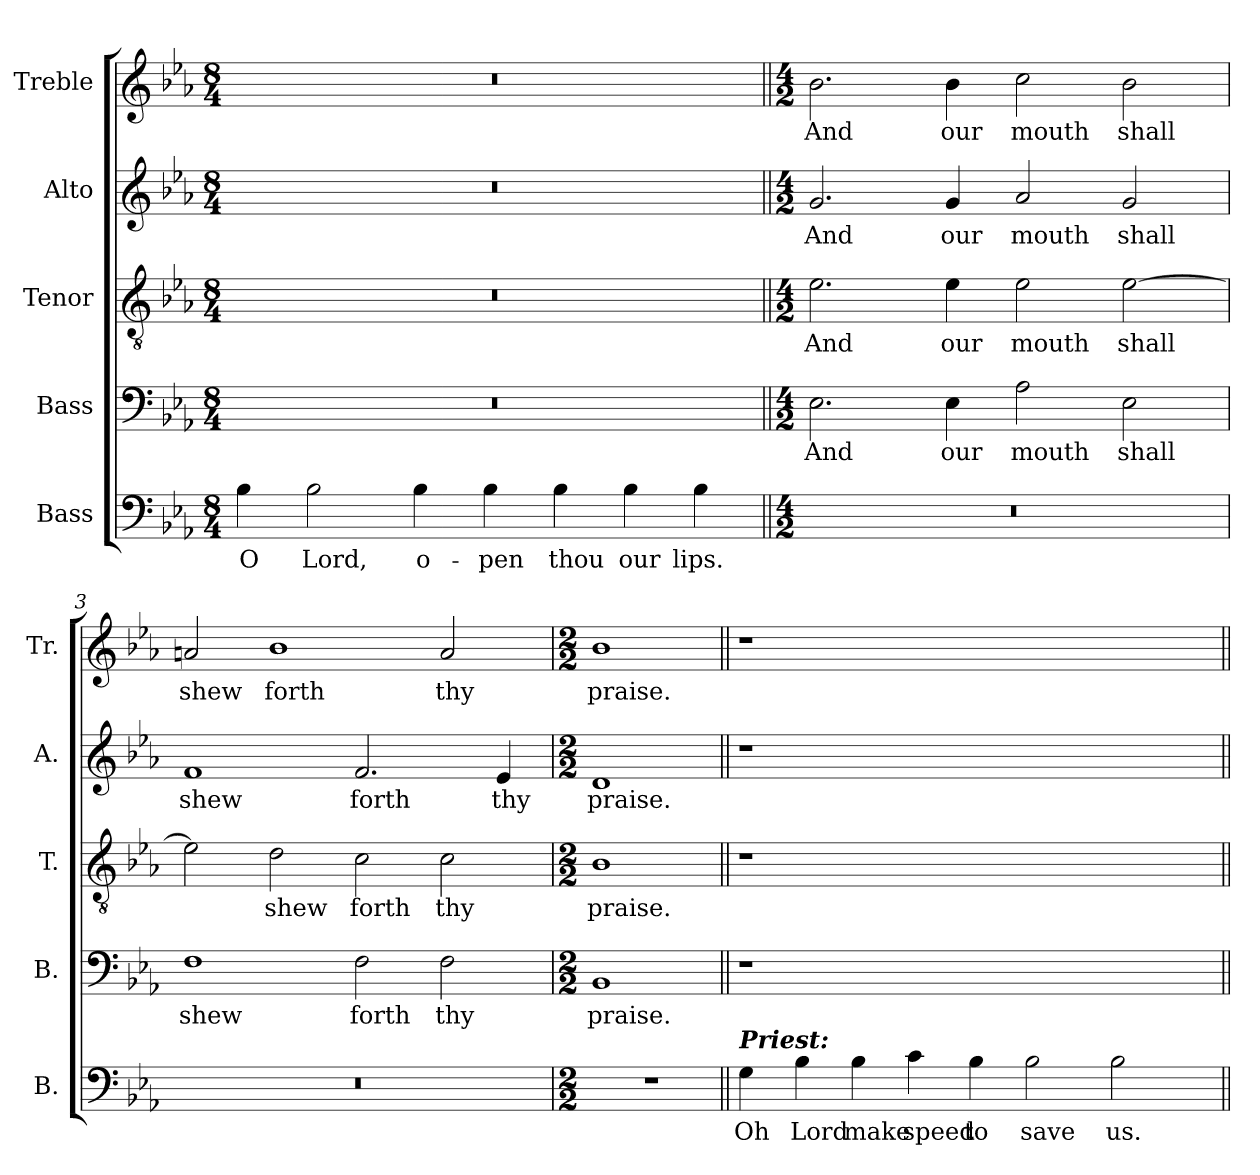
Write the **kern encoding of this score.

**kern	**text	**kern	**text	**kern	**text	**kern	**text	**kern	**text
*part5	*part5	*part4	*part4	*part3	*part3	*part2	*part2	*part1	*part1
*staff5	*staff5	*staff4	*staff4	*staff3	*staff3	*staff2	*staff2	*staff1	*staff1
*I"Bass	*	*I"Bass	*	*I"Tenor	*	*I"Alto	*	*I"Treble	*
*I'B.	*	*I'B.	*	*I'T.	*	*I'A.	*	*I'Tr.	*
!!LO:PB:g=z
*clefF4	*	*clefF4	*	*clefGv2	*	*clefG2	*	*clefG2	*
*	*	*	*	*ITrd7c12	*	*	*	*	*
*k[b-e-a-]	*	*k[b-e-a-]	*	*k[b-e-a-]	*	*k[b-e-a-]	*	*k[b-e-a-]	*
*E-:	*	*E-:	*	*E-:	*	*E-:	*	*E-:	*
*M8/4	*	*M8/4	*	*M8/4	*	*M8/4	*	*M8/4	*
=1	=1	=1	=1	=1	=1	=1	=1	=1	=1
!	!LO:LY:b:color=#000000	!LO:N:vis=1	!	!LO:N:vis=1	!	!LO:N:vis=1	!	!LO:N:vis=1	!
4B-i\	O	0r	.	0r	.	0r	.	0r	.
!	!LO:LY:b:color=#000000	!	!	!	!	!	!	!	!
2B-i\	Lord,	.	.	.	.	.	.	.	.
!	!LO:LY:b:color=#000000	!	!	!	!	!	!	!	!
4B-i\	o-	.	.	.	.	.	.	.	.
!	!LO:LY:b:color=#000000	!	!	!	!	!	!	!	!
4B-i\	-pen	.	.	.	.	.	.	.	.
!	!LO:LY:b:color=#000000	!	!	!	!	!	!	!	!
4B-i\	thou	.	.	.	.	.	.	.	.
!	!LO:LY:b:color=#000000	!	!	!	!	!	!	!	!
4B-i\	our	.	.	.	.	.	.	.	.
!	!LO:LY:b:color=#000000	!	!	!	!	!	!	!	!
4B-i\	lips.	.	.	.	.	.	.	.	.
!!LO:LB:g=z
=2||	=2||	=2||	=2||	=2||	=2||	=2||	=2||	=2||	=2||
*M4/2	*	*M4/2	*	*M4/2	*	*M4/2	*	*M4/2	*
!LO:N:vis=1	!	!	!	!	!	!	!	!	!
!	!	!	!LO:LY:b:color=#000000	!	!	!	!	!	!
!	!	!	!	!	!LO:LY:b:color=#000000	!	!	!	!
!	!	!	!	!	!	!	!LO:LY:b:color=#000000	!	!
!	!	!	!	!	!	!	!	!	!LO:LY:b:color=#000000
0r	.	2.E-i\	And	2.E-i\	And	2.gi/	And	2.b-i\	And
!	!	!	!LO:LY:b:color=#000000	!	!	!	!	!	!
!	!	!	!	!	!LO:LY:b:color=#000000	!	!	!	!
!	!	!	!	!	!	!	!LO:LY:b:color=#000000	!	!
!	!	!	!	!	!	!	!	!	!LO:LY:b:color=#000000
.	.	4E-i\	our	4E-i\	our	4gi/	our	4b-i\	our
!	!	!	!LO:LY:b:color=#000000	!	!	!	!	!	!
!	!	!	!	!	!LO:LY:b:color=#000000	!	!	!	!
!	!	!	!	!	!	!	!LO:LY:b:color=#000000	!	!
!	!	!	!	!	!	!	!	!	!LO:LY:b:color=#000000
.	.	2A-i\	mouth	2E-i\	mouth	2a-i/	mouth	2cci\	mouth
!	!	!	!LO:LY:b:color=#000000	!	!	!	!	!	!
!	!	!	!	!	!LO:LY:b:color=#000000	!	!	!	!
!	!	!	!	!	!	!	!LO:LY:b:color=#000000	!	!
!	!	!	!	!	!	!	!	!	!LO:LY:b:color=#000000
.	.	2E-i\	shall	[2E-i\	shall	2gi/	shall	2b-i\	shall
=3	=3	=3	=3	=3	=3	=3	=3	=3	=3
!LO:N:vis=1	!	!	!	!	!	!	!	!	!
!	!	!	!LO:LY:b:color=#000000	!	!	!	!	!	!
!	!	!	!	!	!	!	!LO:LY:b:color=#000000	!	!
!	!	!	!	!	!	!	!	!	!LO:LY:b:color=#000000
0r	.	1Fi	shew	2E-i\]	.	1fi	shew	2ani/	shew
!	!	!	!	!	!LO:LY:b:color=#000000	!	!	!	!
!	!	!	!	!	!	!	!	!	!LO:LY:b:color=#000000
.	.	.	.	2Di\	shew	.	.	1b-i	forth
!	!	!	!LO:LY:b:color=#000000	!	!	!	!	!	!
!	!	!	!	!	!LO:LY:b:color=#000000	!	!	!	!
!	!	!	!	!	!	!	!LO:LY:b:color=#000000	!	!
.	.	2Fi\	forth	2Ci\	forth	2.fi/	forth	.	.
!	!	!	!LO:LY:b:color=#000000	!	!	!	!	!	!
!	!	!	!	!	!LO:LY:b:color=#000000	!	!	!	!
!	!	!	!	!	!	!	!	!	!LO:LY:b:color=#000000
.	.	2Fi\	thy	2Ci\	thy	.	.	2ai/	thy
!	!	!	!	!	!	!	!LO:LY:b:color=#000000	!	!
.	.	.	.	.	.	4e-i/	thy	.	.
=4	=4	=4	=4	=4	=4	=4	=4	=4	=4
*M2/2	*	*M2/2	*	*M2/2	*	*M2/2	*	*M2/2	*
!	!	!	!LO:LY:b:color=#000000	!	!	!	!	!	!
!	!	!	!	!	!LO:LY:b:color=#000000	!	!	!	!
!	!	!	!	!	!	!	!LO:LY:b:color=#000000	!	!
!	!	!	!	!	!	!	!	!	!LO:LY:b:color=#000000
1r	.	1BB-i	praise.	1BB-i	praise.	1di	praise.	1b-i	praise.
!!LO:LB:g=z
=5||	=5||	=5||	=5||	=5||	=5||	=5||	=5||	=5||	=5||
!LO:TX:a:Bi:t=Priest&colon;	!	!	!	!	!	!	!	!	!
!	!LO:LY:b:color=#000000	!LO:N:vis=1	!	!LO:N:vis=1	!	!LO:N:vis=1	!	!LO:N:vis=1	!
4Gi\	Oh	1r	.	1r	.	1r	.	1r	.
!	!LO:LY:b:color=#000000	!	!	!	!	!	!	!	!
4B-i\	Lord	.	.	.	.	.	.	.	.
!	!LO:LY:b:color=#000000	!	!	!	!	!	!	!	!
4B-i\	make	.	.	.	.	.	.	.	.
!	!LO:LY:b:color=#000000	!	!	!	!	!	!	!	!
4ci\	speed	.	.	.	.	.	.	.	.
!	!LO:LY:b:color=#000000	!	!	!	!	!	!	!	!
4B-i\	to	1ryy	.	1ryy	.	1ryy	.	1ryy	.
!	!LO:LY:b:color=#000000	!	!	!	!	!	!	!	!
2B-i\	save	.	.	.	.	.	.	.	.
!	!LO:LY:b:color=#000000	!	!	!	!	!	!	!	!
2B-i\	us.	.	.	.	.	.	.	.	.
.	.	4ryy	.	4ryy	.	4ryy	.	4ryy	.
=||	=||	=||	=||	=||	=||	=||	=||	=||	=||
*-	*-	*-	*-	*-	*-	*-	*-	*-	*-
